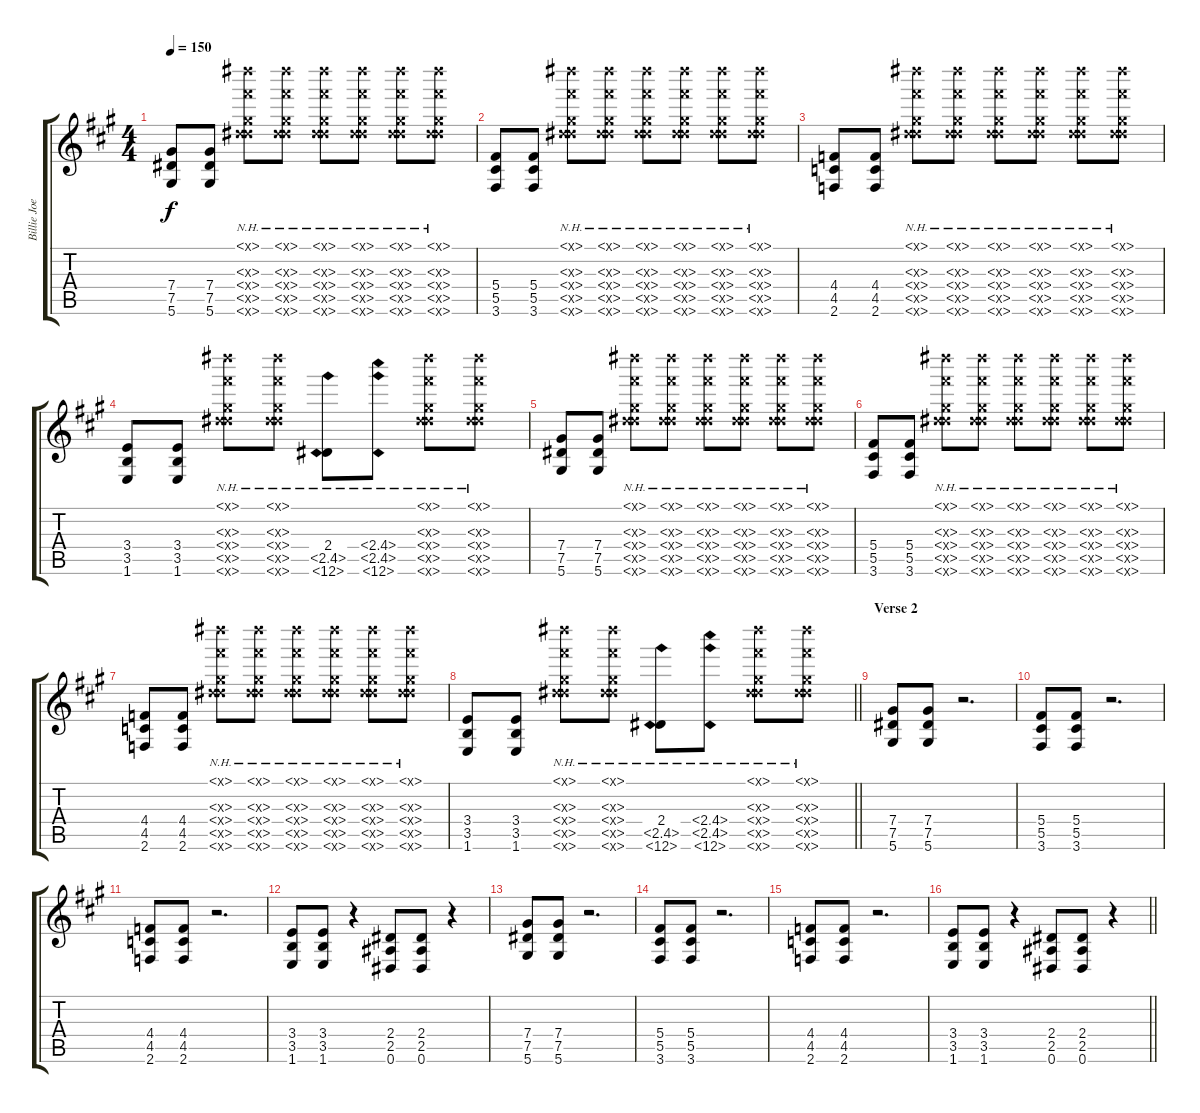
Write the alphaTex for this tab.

\track ("Billie Joe Armstrong" "Billie Joe") {instrument distortionguitar}
\staff {score tabs}
\tuning (Eb4 Bb3 Gb3 Db3 Ab2 Eb2) {hide}
\ts (4 4)
\tempo 150
\clef g2
\ks a
(7.4 7.5 5.6).8{dy f} (7.4 7.5 5.6).8 (5.1{nh x} 5.3{nh x} 7.4{nh x} 7.5{nh x} 5.6{nh x}).8 (5.1{nh x} 5.3{nh x} 7.4{nh x} 7.5{nh x} 5.6{nh x}).8 (5.1{nh x} 5.3{nh x} 7.4{nh x} 7.5{nh x} 5.6{nh x}).8 (5.1{nh x} 5.3{nh x} 7.4{nh x} 7.5{nh x} 5.6{nh x}).8 (5.1{nh x} 5.3{nh x} 7.4{nh x} 7.5{nh x} 5.6{nh x}).8 (5.1{nh x} 5.3{nh x} 7.4{nh x} 7.5{nh x} 5.6{nh x}).8 |
(5.4 5.5 3.6).8 (5.4 5.5 3.6).8 (5.1{nh x} 5.3{nh x} 7.4{nh x} 7.5{nh x} 5.6{nh x}).8 (5.1{nh x} 5.3{nh x} 7.4{nh x} 7.5{nh x} 5.6{nh x}).8 (5.1{nh x} 5.3{nh x} 7.4{nh x} 7.5{nh x} 5.6{nh x}).8 (5.1{nh x} 5.3{nh x} 7.4{nh x} 7.5{nh x} 5.6{nh x}).8 (5.1{nh x} 5.3{nh x} 7.4{nh x} 7.5{nh x} 5.6{nh x}).8 (5.1{nh x} 5.3{nh x} 7.4{nh x} 7.5{nh x} 5.6{nh x}).8 |
(4.4 4.5 2.6).8 (4.4 4.5 2.6).8 (5.1{nh x} 5.3{nh x} 7.4{nh x} 7.5{nh x} 5.6{nh x}).8 (5.1{nh x} 5.3{nh x} 7.4{nh x} 7.5{nh x} 5.6{nh x}).8 (5.1{nh x} 5.3{nh x} 7.4{nh x} 7.5{nh x} 5.6{nh x}).8 (5.1{nh x} 5.3{nh x} 7.4{nh x} 7.5{nh x} 5.6{nh x}).8 (5.1{nh x} 5.3{nh x} 7.4{nh x} 7.5{nh x} 5.6{nh x}).8 (5.1{nh x} 5.3{nh x} 7.4{nh x} 7.5{nh x} 5.6{nh x}).8 |
(3.4 3.5 1.6).8 (3.4 3.5 1.6).8 (5.1{nh x} 5.3{nh x} 7.4{nh x} 7.5{nh x} 5.6{nh x}).8 (5.1{nh x} 5.3{nh x} 7.4{nh x} 7.5{nh x} 5.6{nh x}).8 (2.4 2.5{nh} 0.6{nh}).8 (2.4{nh} 2.5{nh} 0.6{nh}).8 (5.1{nh x} 5.3{nh x} 7.4{nh x} 7.5{nh x} 5.6{nh x}).8 (5.1{nh x} 5.3{nh x} 7.4{nh x} 7.5{nh x} 5.6{nh x}).8 |
(7.4 7.5 5.6).8 (7.4 7.5 5.6).8 (5.1{nh x} 5.3{nh x} 7.4{nh x} 7.5{nh x} 5.6{nh x}).8 (5.1{nh x} 5.3{nh x} 7.4{nh x} 7.5{nh x} 5.6{nh x}).8 (5.1{nh x} 5.3{nh x} 7.4{nh x} 7.5{nh x} 5.6{nh x}).8 (5.1{nh x} 5.3{nh x} 7.4{nh x} 7.5{nh x} 5.6{nh x}).8 (5.1{nh x} 5.3{nh x} 7.4{nh x} 7.5{nh x} 5.6{nh x}).8 (5.1{nh x} 5.3{nh x} 7.4{nh x} 7.5{nh x} 5.6{nh x}).8 |
(5.4 5.5 3.6).8 (5.4 5.5 3.6).8 (5.1{nh x} 5.3{nh x} 7.4{nh x} 7.5{nh x} 5.6{nh x}).8 (5.1{nh x} 5.3{nh x} 7.4{nh x} 7.5{nh x} 5.6{nh x}).8 (5.1{nh x} 5.3{nh x} 7.4{nh x} 7.5{nh x} 5.6{nh x}).8 (5.1{nh x} 5.3{nh x} 7.4{nh x} 7.5{nh x} 5.6{nh x}).8 (5.1{nh x} 5.3{nh x} 7.4{nh x} 7.5{nh x} 5.6{nh x}).8 (5.1{nh x} 5.3{nh x} 7.4{nh x} 7.5{nh x} 5.6{nh x}).8 |
(4.4 4.5 2.6).8 (4.4 4.5 2.6).8 (5.1{nh x} 5.3{nh x} 7.4{nh x} 7.5{nh x} 5.6{nh x}).8 (5.1{nh x} 5.3{nh x} 7.4{nh x} 7.5{nh x} 5.6{nh x}).8 (5.1{nh x} 5.3{nh x} 7.4{nh x} 7.5{nh x} 5.6{nh x}).8 (5.1{nh x} 5.3{nh x} 7.4{nh x} 7.5{nh x} 5.6{nh x}).8 (5.1{nh x} 5.3{nh x} 7.4{nh x} 7.5{nh x} 5.6{nh x}).8 (5.1{nh x} 5.3{nh x} 7.4{nh x} 7.5{nh x} 5.6{nh x}).8 |
\barLineRight lightlight
(3.4 3.5 1.6).8 (3.4 3.5 1.6).8 (5.1{nh x} 5.3{nh x} 7.4{nh x} 7.5{nh x} 5.6{nh x}).8 (5.1{nh x} 5.3{nh x} 7.4{nh x} 7.5{nh x} 5.6{nh x}).8 (2.4 2.5{nh} 0.6{nh}).8 (2.4{nh} 2.5{nh} 0.6{nh}).8 (5.1{nh x} 5.3{nh x} 7.4{nh x} 7.5{nh x} 5.6{nh x}).8 (5.1{nh x} 5.3{nh x} 7.4{nh x} 7.5{nh x} 5.6{nh x}).8 |
\section ("" "Verse 2")
(7.4 7.5 5.6).8 (7.4 7.5 5.6).8 r.2{d} |
(5.4 5.5 3.6).8 (5.4 5.5 3.6).8 r.2{d} |
(4.4 4.5 2.6).8 (4.4 4.5 2.6).8 r.2{d} |
(3.4 3.5 1.6).8 (3.4 3.5 1.6).8 r.4 (2.4 2.5 0.6).8 (2.4 2.5 0.6).8 r.4 |
(7.4 7.5 5.6).8 (7.4 7.5 5.6).8 r.2{d} |
(5.4 5.5 3.6).8 (5.4 5.5 3.6).8 r.2{d} |
(4.4 4.5 2.6).8 (4.4 4.5 2.6).8 r.2{d} |
\barLineRight lightlight
(3.4 3.5 1.6).8 (3.4 3.5 1.6).8 r.4 (2.4 2.5 0.6).8 (2.4 2.5 0.6).8 r.4
